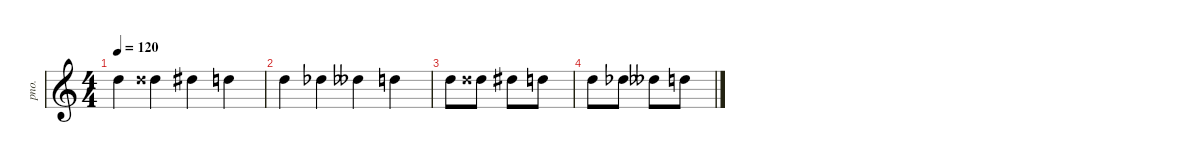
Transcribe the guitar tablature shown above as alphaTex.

\defaultSystemsLayout 4
\hideDynamics
\bracketExtendMode nobrackets
\otherSystemsTrackNameOrientation horizontal
\track ("Acoustic Piano" "pno.") {instrument acousticgrandpiano}
\staff {score}
\tuning (E4 B3 G3 D3 A2 E2)
\ts (4 4)
\tempo 120
\clef g2
\ks c
15.2.4{dy mf instrument acousticgrandpiano beam Down} 17.2{acc x}.4{beam Down} 16.2{acc #}.4{beam Down} 15.2.4{beam Down} |
15.2.4{beam Down} 14.2{acc b}.4{beam Down} 8.1{acc bb}.4{beam Down} 10.1.4{beam Down} |
15.2.8{beam Down} 17.2{acc x}.8{beam Down} 16.2{acc #}.8{beam Down} 15.2.8{beam Down} |
15.2.8{beam Down} 14.2{acc b}.8{beam Down} 8.1{acc bb}.8{beam Down} 10.1.8{beam Down}
